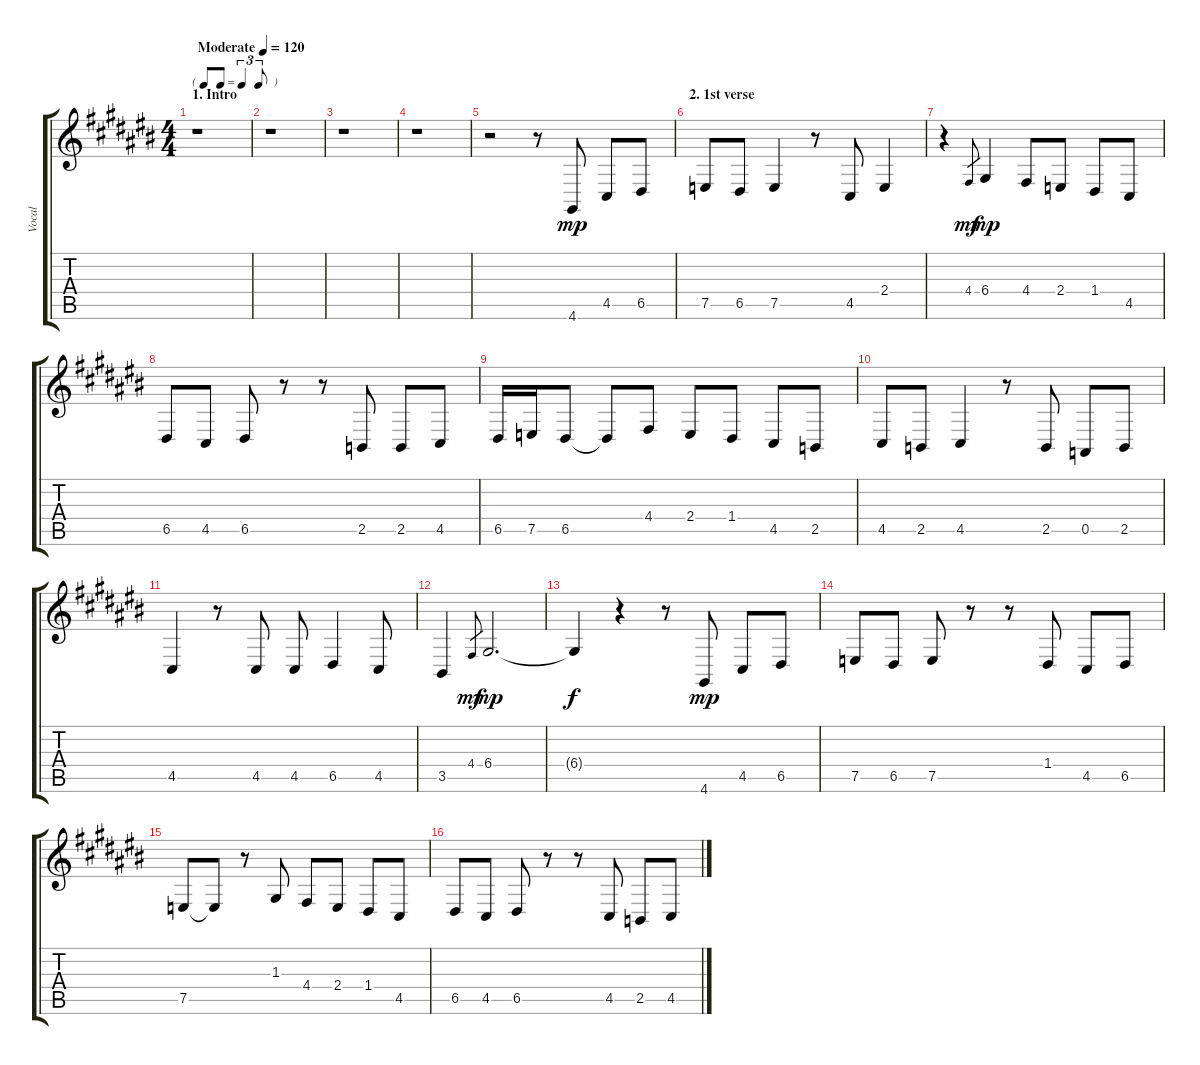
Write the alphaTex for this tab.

\track ("Vocal" "Vocal") {mute instrument oboe}
\staff {score tabs}
\tuning (E4 B3 G3 D3 A2 E2) {hide}
\ts (4 4)
\tf triplet8th
\section ("" "1. Intro")
\tempo (120 "Moderate")
\clef g2
\ks c#
r.1{dy mp instrument oboe} |
r.1 |
r.1 |
r.1 |
r.2 r.8 4.6.8 4.5.8 6.5.8 |
\section ("" "2. 1st verse")
7.5.8 6.5.8 7.5.4 r.8 4.5.8 2.4.4 |
r.4 4.4.8{gr dy mf} 6.4.4{dy mp} 4.4.8 2.4.8 1.4.8 4.5.8 |
6.5.8 4.5.8 6.5.8 r.8 r.8 2.5.8 2.5.8 4.5.8 |
6.5.16 7.5.16 6.5.8 6.5{t}.8 4.4.8 2.4.8 1.4.8 4.5.8 2.5.8 |
4.5.8 2.5.8 4.5.4 r.8 2.5.8 0.5.8 2.5.8 |
4.5.4 r.8 4.5.8 4.5.8 6.5.4 4.5.8 |
3.5.4 4.4.8{gr dy mf} 6.4.2{d dy mp} |
6.4{t}.4{dy f} r.4 r.8 4.6.8{dy mp} 4.5.8 6.5.8 |
7.5.8 6.5.8 7.5.8 r.8 r.8 1.4.8 4.5.8 6.5.8 |
7.5.8 7.5{t}.8 r.8 1.3.8 4.4.8 2.4.8 1.4.8 4.5.8 |
6.5.8 4.5.8 6.5.8 r.8 r.8 4.5.8 2.5.8 4.5.8
